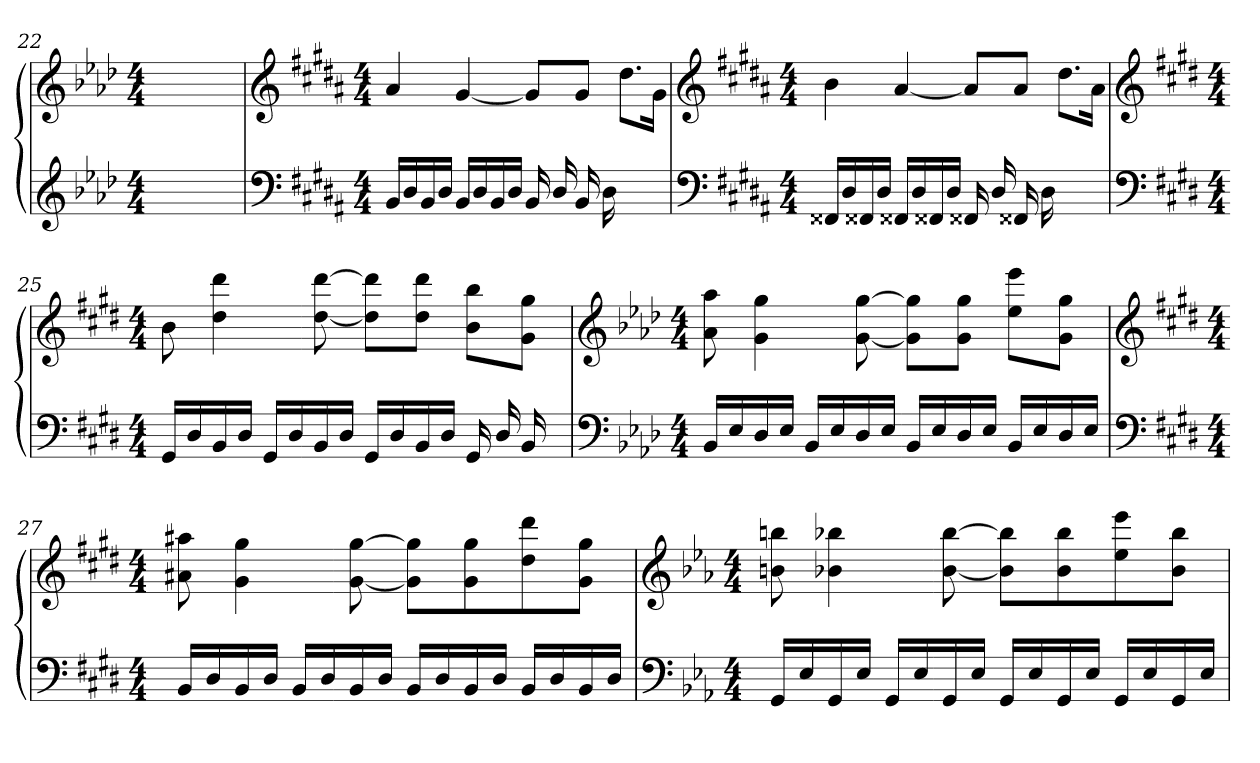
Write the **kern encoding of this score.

**kern	**kern
*part2	*part1
*staff2	*staff1
*clefG2	*clefG2
*k[b-e-a-d-]	*k[b-e-a-d-]
*M4/4	*M4/4
=22	=22
1ryy	1ryy
=23	=23
*clefF4	*clefG2
*k[f#c#g#d#a#]	*k[f#c#g#d#a#]
*M4/4	*M4/4
16BB/LL	4a#/
16D#/	.
16BB/	.
16D#/JJ	.
16BB/LL	[4g#/
16D#/	.
16BB/	.
16D#/JJ	.
16BB/LL	8g#/L]
16D#/	.
16BB/	8g#/J
16D#	.
4ryy	8.dd#\L
.	16g#\Jk
=24	=24
*clefF4	*clefG2
*k[f#c#g#d#a#]	*k[f#c#g#d#a#]
*M4/4	*M4/4
16FF##X/LL	4b\
16D#/	.
16FF##X/	.
16D#/JJ	.
16FF##X/LL	[4a#/
16D#/	.
16FF##X/	.
16D#/JJ	.
16FF##X/LL	8a#/L]
16D#/	.
16FF##X/	8a#/J
16D#	.
4ryy	8.dd#\L
.	16a#\Jk
=25	=25
*clefF4	*clefG2
*k[f#c#g#d#]	*k[f#c#g#d#]
*M4/4	*M4/4
16GG#/LL	8b\
16D#/	.
16BB/	4ddd#\ 4dd#
16D#/JJ	.
16GG#/LL	.
16D#/	.
16BB/	[8ddd#\ [8dd#
16D#/JJ	.
16GG#/LL	8ddd#\] 8dd#]L
16D#/	.
16BB/	8ddd#\ 8dd#J
16D#/JJ	.
16GG#/LL	8bb\ 8bL
16D#/	.
16BB/	8gg#\ 8g#J
16ryy	.
=26	=26
*clefF4	*clefG2
*k[b-e-a-d-]	*k[b-e-a-d-]
*M4/4	*M4/4
16BB-/LL	8aa-\ 8a-
16E-/	.
16D-/	4gg\ 4g
16E-/JJ	.
16BB-/LL	.
16E-/	.
16D-/	[8gg\ [8g
16E-/JJ	.
16BB-/LL	8gg\] 8g]L
16E-/	.
16D-/	8gg\ 8gJ
16E-/JJ	.
16BB-/LL	8eee-\ 8ee-L
16E-/	.
16D-/	8gg\ 8gJ
16E-/JJ	.
=27	=27
*clefF4	*clefG2
*k[f#c#g#d#]	*k[f#c#g#d#]
*M4/4	*M4/4
16BB/LL	8aa#X\ 8a#X
16D#/	.
16BB/	4gg#\ 4g#
16D#/JJ	.
16BB/LL	.
16D#/	.
16BB/	[8gg#\ [8g#
16D#/JJ	.
16BB/LL	8gg#\] 8g#]L
16D#/	.
16BB/	8gg#\ 8g#
16D#/JJ	.
16BB/LL	8ddd#\ 8dd#
16D#/	.
16BB/	8gg#\ 8g#J
16D#/JJ	.
=28	=28
*clefF4	*clefG2
*k[b-e-a-]	*k[b-e-a-]
*M4/4	*M4/4
16GG/LL	8bbn\ 8bn
16E-/	.
16GG/	4bb-X\ 4b-X
16E-/JJ	.
16GG/LL	.
16E-/	.
16GG/	[8bb-\ [8b-
16E-/JJ	.
16GG/LL	8bb-\] 8b-]L
16E-/	.
16GG/	8bb-\ 8b-
16E-/JJ	.
16GG/LL	8eee-\ 8ee-
16E-/	.
16GG/	8bb-\ 8b-J
16E-/JJ	.
=	=
*-	*-
